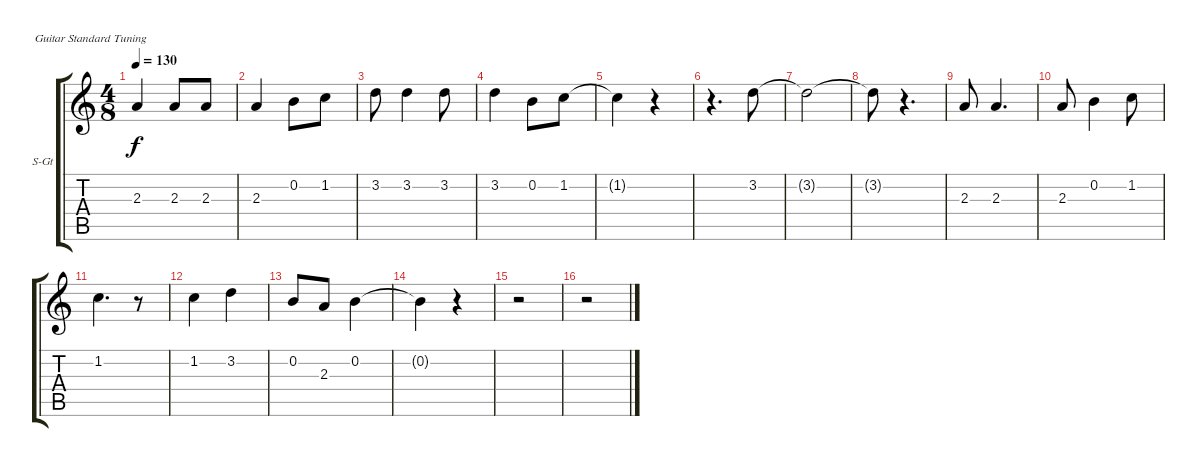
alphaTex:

\bracketExtendMode groupsimilarinstruments
\firstSystemTrackNameOrientation horizontal
\otherSystemsTrackNameOrientation horizontal
\track ("Вокал" "S-Gt") {instrument fx5brightness}
\staff {score tabs}
\tuning (E4 B3 G3 D3 A2 E2)
\displaytranspose 12
\ts (4 8)
\tempo 130
\clef g2
\ks c
2.3.4{dy f} 2.3.8 2.3.8 |
2.3.4 0.2.8 1.2.8 |
3.2.8 3.2.4 3.2.8 |
3.2.4 0.2.8 1.2.8 |
1.2{t}.4 r.4 |
r.4{d} 3.2.8 |
3.2{t}.2 |
3.2{t}.8 r.4{d} |
2.3.8 2.3.4{d} |
2.3.8 0.2.4 1.2.8 |
1.2.4{d} r.8 |
1.2.4 3.2.4 |
0.2.8 2.3.8 0.2.4 |
0.2{t}.4 r.4 |
r.2 |
r.2
